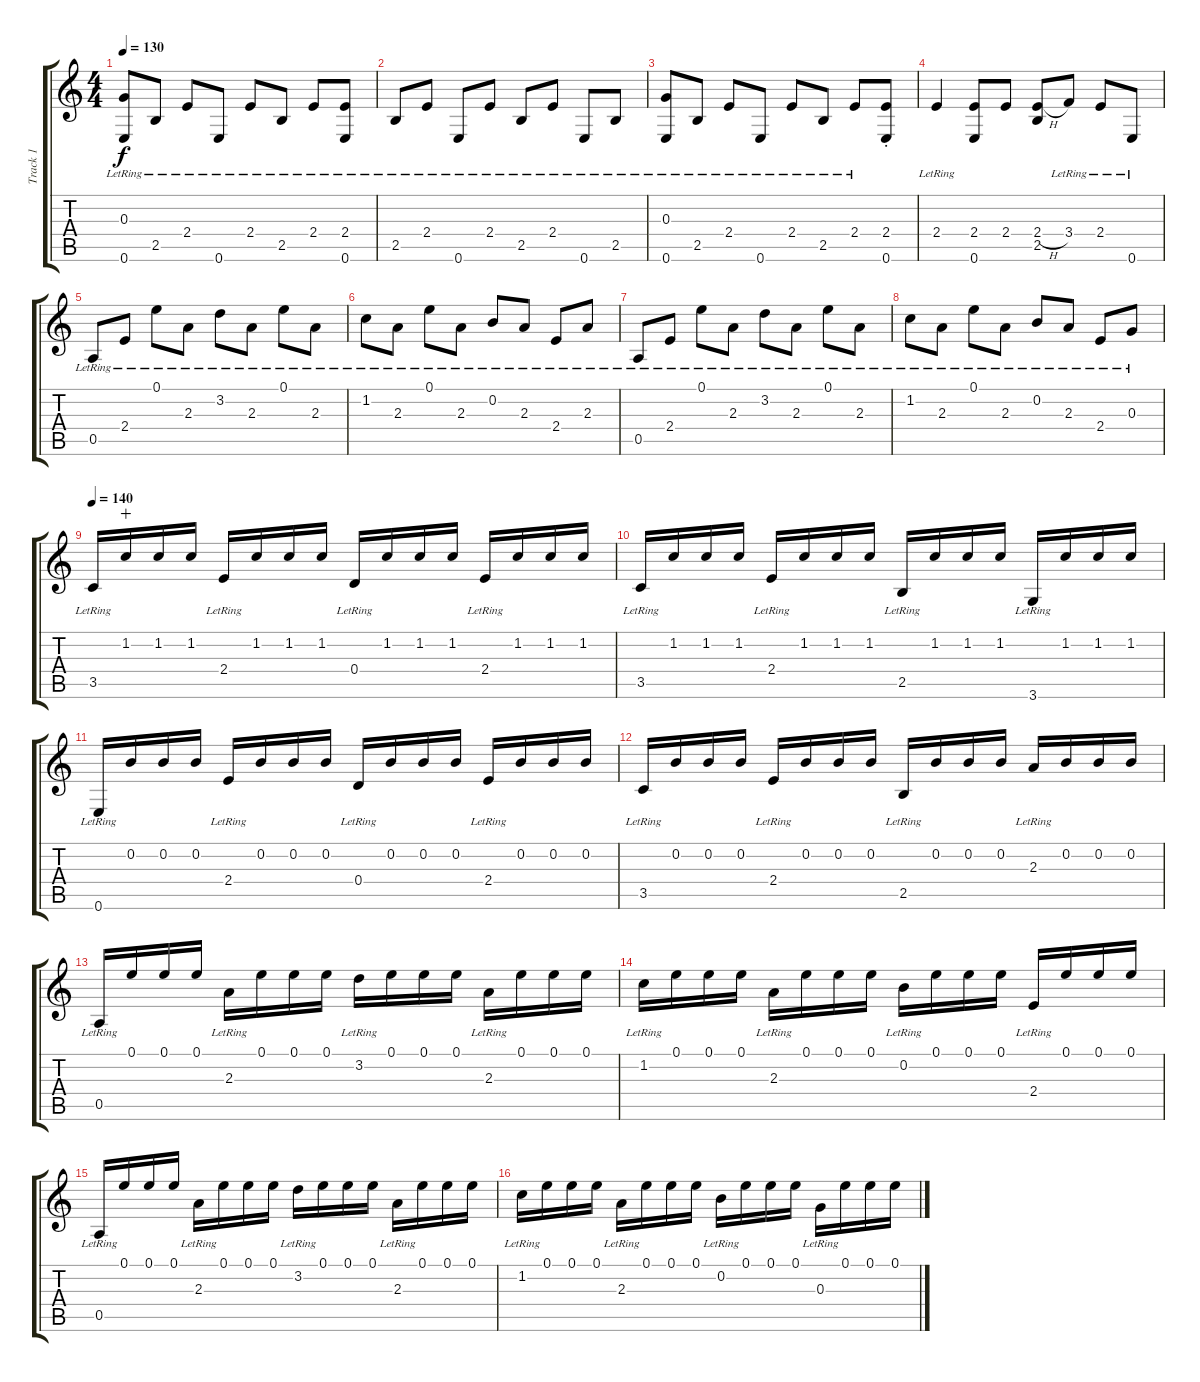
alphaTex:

\track ("Track 1" "Track 1") {instrument acousticguitarnylon}
\staff {score tabs}
\tuning (E4 B3 G3 D3 A2 E2) {hide}
\ts (4 4)
\tempo 130
\clef g2
\ks c
(0.3{lr} 0.6{lr}).8{dy f} 2.5{lr}.8 2.4{lr}.8 0.6{lr}.8 2.4{lr}.8 2.5{lr}.8 2.4{lr}.8 (2.4{lr} 0.6).8 |
2.5{lr}.8 2.4{lr}.8 0.6{lr}.8 2.4{lr}.8 2.5{lr}.8 2.4{lr}.8 0.6{lr}.8 2.5{lr}.8 |
(0.3{lr} 0.6{lr}).8 2.5{lr}.8 2.4{lr}.8 0.6{lr}.8 2.4{lr}.8 2.5{lr}.8 2.4{lr}.8 (2.4{st} 0.6).8 |
2.4{lr}.4 (2.4 0.6).8 2.4.8 (2.4{h} 2.5).8 3.4{lr}.8 2.4{lr}.8 0.6{lr}.8 |
0.5{lr}.8 2.4{lr}.8 0.1{lr}.8 2.3{lr}.8 3.2{lr}.8 2.3{lr}.8 0.1{lr}.8 2.3{lr}.8 |
1.2{lr}.8 2.3{lr}.8 0.1{lr}.8 2.3{lr}.8 0.2{lr}.8 2.3{lr}.8 2.4{lr}.8 2.3{lr}.8 |
0.5{lr}.8 2.4{lr}.8 0.1{lr}.8 2.3{lr}.8 3.2{lr}.8 2.3{lr}.8 0.1{lr}.8 2.3{lr}.8 |
1.2{lr}.8 2.3{lr}.8 0.1{lr}.8 2.3{lr}.8 0.2{lr}.8 2.3{lr}.8 2.4{lr}.8 0.3{lr}.8 |
\tempo 140
3.5{lr}.16 1.2.16{wahc} 1.2.16 1.2.16 2.4{lr}.16 1.2.16 1.2.16 1.2.16 0.4{lr}.16 1.2.16 1.2.16 1.2.16 2.4{lr}.16 1.2.16 1.2.16 1.2.16 |
3.5{lr}.16 1.2.16 1.2.16 1.2.16 2.4{lr}.16 1.2.16 1.2.16 1.2.16 2.5{lr}.16 1.2.16 1.2.16 1.2.16 3.6{lr}.16 1.2.16 1.2.16 1.2.16 |
0.6{lr}.16 0.2.16 0.2.16 0.2.16 2.4{lr}.16 0.2.16 0.2.16 0.2.16 0.4{lr}.16 0.2.16 0.2.16 0.2.16 2.4{lr}.16 0.2.16 0.2.16 0.2.16 |
3.5{lr}.16 0.2.16 0.2.16 0.2.16 2.4{lr}.16 0.2.16 0.2.16 0.2.16 2.5{lr}.16 0.2.16 0.2.16 0.2.16 2.3{lr}.16 0.2.16 0.2.16 0.2.16 |
0.5{lr}.16 0.1.16 0.1.16 0.1.16 2.3{lr}.16 0.1.16 0.1.16 0.1.16 3.2{lr}.16 0.1.16 0.1.16 0.1.16 2.3{lr}.16 0.1.16 0.1.16 0.1.16 |
1.2{lr}.16 0.1.16 0.1.16 0.1.16 2.3{lr}.16 0.1.16 0.1.16 0.1.16 0.2{lr}.16 0.1.16 0.1.16 0.1.16 2.4{lr}.16 0.1.16 0.1.16 0.1.16 |
0.5{lr}.16 0.1.16 0.1.16 0.1.16 2.3{lr}.16 0.1.16 0.1.16 0.1.16 3.2{lr}.16 0.1.16 0.1.16 0.1.16 2.3{lr}.16 0.1.16 0.1.16 0.1.16 |
1.2{lr}.16 0.1.16 0.1.16 0.1.16 2.3{lr}.16 0.1.16 0.1.16 0.1.16 0.2{lr}.16 0.1.16 0.1.16 0.1.16 0.3{lr}.16 0.1.16 0.1.16 0.1.16
